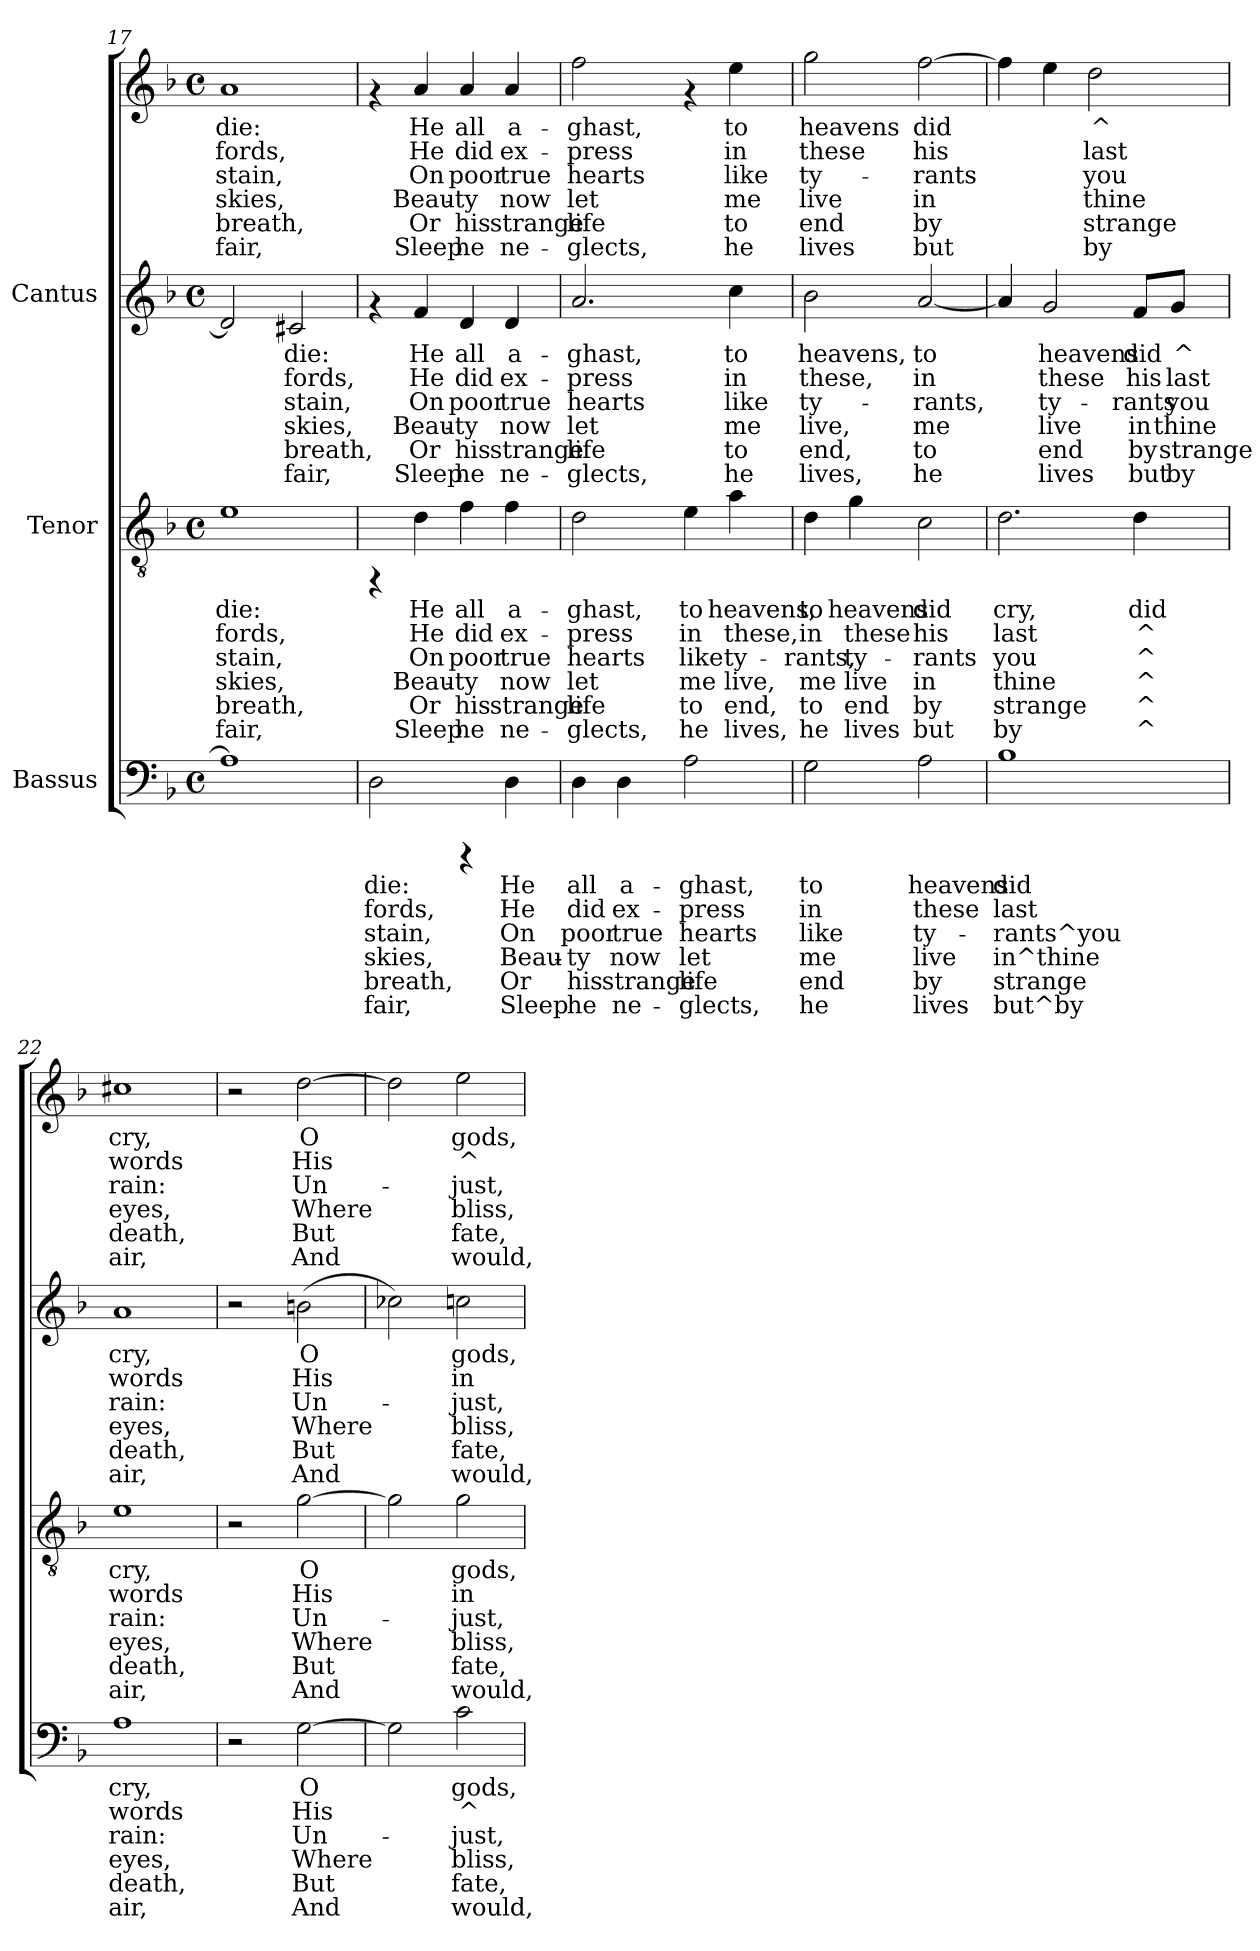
**kern	**text	**text	**text	**text	**text	**text	**kern	**text	**text	**text	**text	**text	**text	**kern	**text	**text	**text	**text	**text	**text	**kern	**text	**text	**text	**text	**text	**text
*part3	*part3	*part3	*part3	*part3	*part3	*part3	*part2	*part2	*part2	*part2	*part2	*part2	*part2	*part1	*part1	*part1	*part1	*part1	*part1	*part1	*part1	*part1	*part1	*part1	*part1	*part1	*part1
*staff4	*staff4	*staff4	*staff4	*staff4	*staff4	*staff4	*staff3	*staff3	*staff3	*staff3	*staff3	*staff3	*staff3	*staff2	*staff2	*staff2	*staff2	*staff2	*staff2	*staff2	*staff1	*staff1	*staff1	*staff1	*staff1	*staff1	*staff1
*I"Bassus	*	*	*	*	*	*	*I"Tenor	*	*	*	*	*	*	*I"Cantus	*	*	*	*	*	*	*	*	*	*	*	*	*
*clefF4	*	*	*	*	*	*	*clefGv2	*	*	*	*	*	*	*clefG2	*	*	*	*	*	*	*clefG2	*	*	*	*	*	*
*k[b-]	*	*	*	*	*	*	*k[b-]	*	*	*	*	*	*	*k[b-]	*	*	*	*	*	*	*k[b-]	*	*	*	*	*	*
*F:	*	*	*	*	*	*	*F:	*	*	*	*	*	*	*F:	*	*	*	*	*	*	*F:	*	*	*	*	*	*
*M4/4	*	*	*	*	*	*	*M4/4	*	*	*	*	*	*	*M4/4	*	*	*	*	*	*	*M4/4	*	*	*	*	*	*
*met(c)	*	*	*	*	*	*	*met(c)	*	*	*	*	*	*	*met(c)	*	*	*	*	*	*	*met(c)	*	*	*	*	*	*
=17	=17	=17	=17	=17	=17	=17	=17	=17	=17	=17	=17	=17	=17	=17	=17	=17	=17	=17	=17	=17	=17	=17	=17	=17	=17	=17	=17
!	!	!	!	!	!	!	!	!LO:LY:b:cj	!LO:LY:b:cj	!LO:LY:b:cj	!LO:LY:b:cj	!LO:LY:b:cj	!LO:LY:b:cj	!	!LO:LY:b:cj	!LO:LY:b:cj	!LO:LY:b:cj	!LO:LY:b:cj	!LO:LY:b:cj	!LO:LY:b:cj	!	!LO:LY:b	!LO:LY:b	!LO:LY:b	!LO:LY:b	!LO:LY:b	!LO:LY:b
1A]	.	.	.	.	.	.	1e	die:	fords,	stain,	skies,	breath,	fair,	2d/]	.	.	.	.	.	.	1a	die:	fords,	stain,	skies,	breath,	fair,
!	!	!	!	!	!	!	!	!	!	!	!	!	!	!	!LO:LY:b:cj	!LO:LY:b:cj	!LO:LY:b:cj	!LO:LY:b:cj	!LO:LY:b:cj	!LO:LY:b:cj	!	!	!	!	!	!	!
.	.	.	.	.	.	.	.	.	.	.	.	.	.	2c#X/	die:	fords,	stain,	skies,	breath,	fair,	.	.	.	.	.	.	.
=18	=18	=18	=18	=18	=18	=18	=18	=18	=18	=18	=18	=18	=18	=18	=18	=18	=18	=18	=18	=18	=18	=18	=18	=18	=18	=18	=18
!	!LO:LY:b:cj	!LO:LY:b:cj	!LO:LY:b:cj	!LO:LY:b:cj	!LO:LY:b:cj	!LO:LY:b:cj	!	!	!	!	!	!	!	!	!	!	!	!	!	!	!	!	!	!	!	!	!
2D\	die:	fords,	stain,	skies,	breath,	fair,	4rFF	.	.	.	.	.	.	4rf	.	.	.	.	.	.	4rf	.	.	.	.	.	.
!	!	!	!	!	!	!	!	!LO:LY:b:cj	!LO:LY:b:cj	!LO:LY:b:cj	!LO:LY:b:cj	!LO:LY:b:cj	!LO:LY:b:cj	!	!LO:LY:b:cj	!LO:LY:b:cj	!LO:LY:b:cj	!LO:LY:b:cj	!LO:LY:b:cj	!LO:LY:b:cj	!	!LO:LY:b	!LO:LY:b	!LO:LY:b	!LO:LY:b	!LO:LY:b	!LO:LY:b
.	.	.	.	.	.	.	4d\	He	He	On	Beau-	-Or	Sleep	4f/	-He	He	On	Beau-	-Or	Sleep	4a/	He	He	On	Beau-	-Or	Sleep
!	!	!	!	!	!	!	!	!LO:LY:b:cj	!LO:LY:b:cj	!LO:LY:b:cj	!LO:LY:b:cj	!LO:LY:b:cj	!LO:LY:b:cj	!	!LO:LY:b:cj	!LO:LY:b:cj	!LO:LY:b:cj	!LO:LY:b:cj	!LO:LY:b:cj	!LO:LY:b:cj	!	!LO:LY:b	!LO:LY:b	!LO:LY:b	!LO:LY:b	!LO:LY:b	!LO:LY:b
4rCCC	.	.	.	.	.	.	4f\	all	did	poor	ty	his	he	4d/	all	did	poor	ty	his	he	4a/	all	did	poor	ty	his	he
!	!LO:LY:b:cj	!LO:LY:b:cj	!LO:LY:b:cj	!LO:LY:b:cj	!LO:LY:b:cj	!LO:LY:b:cj	!	!LO:LY:b:cj	!LO:LY:b:cj	!LO:LY:b:cj	!LO:LY:b:cj	!LO:LY:b:cj	!LO:LY:b:cj	!	!LO:LY:b:cj	!LO:LY:b:cj	!LO:LY:b:cj	!LO:LY:b:cj	!LO:LY:b:cj	!LO:LY:b:cj	!	!LO:LY:b	!LO:LY:b	!LO:LY:b	!LO:LY:b	!LO:LY:b	!LO:LY:b
4D\	He	He	On	Beau-	-Or	Sleep	4f\	a-	-ex-	-true	now	strange	ne-	4d/	a-	-ex-	-true	now	strange	ne-	4a/	a-	-ex-	-true	now	strange	ne-
=19	=19	=19	=19	=19	=19	=19	=19	=19	=19	=19	=19	=19	=19	=19	=19	=19	=19	=19	=19	=19	=19	=19	=19	=19	=19	=19	=19
!	!LO:LY:b:cj	!LO:LY:b:cj	!LO:LY:b:cj	!LO:LY:b:cj	!LO:LY:b:cj	!LO:LY:b:cj	!	!LO:LY:b:cj	!LO:LY:b:cj	!LO:LY:b:cj	!LO:LY:b:cj	!LO:LY:b:cj	!LO:LY:b:cj	!	!LO:LY:b:cj	!LO:LY:b:cj	!LO:LY:b:cj	!LO:LY:b:cj	!LO:LY:b:cj	!LO:LY:b:cj	!	!LO:LY:b	!LO:LY:b	!LO:LY:b	!LO:LY:b	!LO:LY:b	!LO:LY:b
4D\	all	did	poor	ty	his	he	2d\	-ghast,	press	hearts	let	life	glects,	2.a/	ghast,	press	hearts	let	life	glects,	2ff\	-ghast,	press	hearts	let	life	glects,
!	!LO:LY:b:cj	!LO:LY:b:cj	!LO:LY:b:cj	!LO:LY:b:cj	!LO:LY:b:cj	!LO:LY:b:cj	!	!	!	!	!	!	!	!	!	!	!	!	!	!	!	!	!	!	!	!	!
4D\	a-	-ex-	-true	now	strange	ne-	.	.	.	.	.	.	.	.	.	.	.	.	.	.	.	.	.	.	.	.	.
!	!LO:LY:b:cj	!LO:LY:b:cj	!LO:LY:b:cj	!LO:LY:b:cj	!LO:LY:b:cj	!LO:LY:b:cj	!	!LO:LY:b:cj	!LO:LY:b:cj	!LO:LY:b:cj	!LO:LY:b:cj	!LO:LY:b:cj	!LO:LY:b:cj	!	!	!	!	!	!	!	!	!	!	!	!	!	!
2A\	-ghast,	press	hearts	let	life	glects,	4e\	to	in	like	me	to	he	.	.	.	.	.	.	.	4rf	.	.	.	.	.	.
!	!	!	!	!	!	!	!	!LO:LY:b:cj	!LO:LY:b:cj	!LO:LY:b:cj	!LO:LY:b:cj	!LO:LY:b:cj	!LO:LY:b:cj	!	!LO:LY:b:cj	!LO:LY:b:cj	!LO:LY:b:cj	!LO:LY:b:cj	!LO:LY:b:cj	!LO:LY:b:cj	!	!LO:LY:b	!LO:LY:b	!LO:LY:b	!LO:LY:b	!LO:LY:b	!LO:LY:b
.	.	.	.	.	.	.	4a\	heavens,	these,	ty-	-live,	end,	lives,	4cc\	to	in	like	me	to	he	4ee\	to	in	like	me	to	he
=20	=20	=20	=20	=20	=20	=20	=20	=20	=20	=20	=20	=20	=20	=20	=20	=20	=20	=20	=20	=20	=20	=20	=20	=20	=20	=20	=20
!	!LO:LY:b:cj	!LO:LY:b:cj	!LO:LY:b:cj	!LO:LY:b:cj	!LO:LY:b:cj	!LO:LY:b:cj	!	!LO:LY:b:cj	!LO:LY:b:cj	!LO:LY:b:cj	!LO:LY:b:cj	!LO:LY:b:cj	!LO:LY:b:cj	!	!LO:LY:b:cj	!LO:LY:b:cj	!LO:LY:b:cj	!LO:LY:b:cj	!LO:LY:b:cj	!LO:LY:b:cj	!	!LO:LY:b	!LO:LY:b	!LO:LY:b	!LO:LY:b	!LO:LY:b	!LO:LY:b
2G\	to	in	like	me	end	he	4d\	to	in	rants,	me	to	he	2b-\	heavens,	these,	ty-	-live,	end,	lives,	2gg\	heavens	these	ty-	-live	end	lives
!	!	!	!	!	!	!	!	!LO:LY:b:cj	!LO:LY:b:cj	!LO:LY:b:cj	!LO:LY:b:cj	!LO:LY:b:cj	!LO:LY:b:cj	!	!	!	!	!	!	!	!	!	!	!	!	!	!
.	.	.	.	.	.	.	4g\	heavens	these	ty-	-live	end	lives	.	.	.	.	.	.	.	.	.	.	.	.	.	.
!	!LO:LY:b:cj	!LO:LY:b:cj	!LO:LY:b:cj	!LO:LY:b:cj	!LO:LY:b:cj	!LO:LY:b:cj	!	!LO:LY:b:cj	!LO:LY:b:cj	!LO:LY:b:cj	!LO:LY:b:cj	!LO:LY:b:cj	!LO:LY:b:cj	!	!LO:LY:b:cj	!LO:LY:b:cj	!LO:LY:b:cj	!LO:LY:b:cj	!LO:LY:b:cj	!LO:LY:b:cj	!	!LO:LY:b	!LO:LY:b	!LO:LY:b	!LO:LY:b	!LO:LY:b	!LO:LY:b
2A\	heavens	these	ty-	-live	by	lives	2c\	did	his	rants	in	by	but	[<2a/	to	in	rants,	me	to	he	[>2ff\	did	his	rants	in	by	but
!!LO:LB:g=z
=21	=21	=21	=21	=21	=21	=21	=21	=21	=21	=21	=21	=21	=21	=21	=21	=21	=21	=21	=21	=21	=21	=21	=21	=21	=21	=21	=21
!	!LO:LY:b:cj	!LO:LY:b:cj	!LO:LY:b:cj	!LO:LY:b:cj	!LO:LY:b:cj	!LO:LY:b:cj	!	!LO:LY:b:cj	!LO:LY:b:cj	!LO:LY:b:cj	!LO:LY:b:cj	!LO:LY:b:cj	!LO:LY:b:cj	!	!LO:LY:b:cj	!LO:LY:b:cj	!LO:LY:b:cj	!LO:LY:b:cj	!LO:LY:b:cj	!LO:LY:b:cj	!	!LO:LY:b	!LO:LY:b	!LO:LY:b	!LO:LY:b	!LO:LY:b	!LO:LY:b
1B-	did	last	rants^you	in^thine	strange	but^by	2.d\	cry,	last	you	thine	strange	by	4a/]	.	.	.	.	.	.	4ff\]	.	.	.	.	.	.
!	!	!	!	!	!	!	!	!	!	!	!	!	!	!	!LO:LY:b:cj	!LO:LY:b:cj	!LO:LY:b:cj	!LO:LY:b:cj	!LO:LY:b:cj	!LO:LY:b:cj	!	!LO:LY:b	!LO:LY:b	!LO:LY:b	!LO:LY:b	!LO:LY:b	!LO:LY:b
.	.	.	.	.	.	.	.	.	.	.	.	.	.	2g/	heavens	these	ty-	-live	end	lives	4ee\	.	.	.	.	.	.
!	!	!	!	!	!	!	!	!	!	!	!	!	!	!	!	!	!	!	!	!	!	!LO:LY:b	!LO:LY:b	!LO:LY:b	!LO:LY:b	!LO:LY:b	!LO:LY:b
.	.	.	.	.	.	.	.	.	.	.	.	.	.	.	.	.	.	.	.	.	2dd\	^	last	you	thine	strange	by
!	!	!	!	!	!	!	!	!LO:LY:b:cj	!LO:LY:b:cj	!LO:LY:b:cj	!LO:LY:b:cj	!LO:LY:b:cj	!LO:LY:b:cj	!	!LO:LY:b:cj	!LO:LY:b:cj	!LO:LY:b:cj	!LO:LY:b:cj	!LO:LY:b:cj	!LO:LY:b:cj	!	!	!	!	!	!	!
.	.	.	.	.	.	.	4d\	did	^	^	^	^	^	8f/L	did	his	rants	in	by	but	.	.	.	.	.	.	.
!	!	!	!	!	!	!	!	!	!	!	!	!	!	!	!LO:LY:b:cj	!LO:LY:b:cj	!LO:LY:b:cj	!LO:LY:b:cj	!LO:LY:b:cj	!LO:LY:b:cj	!	!	!	!	!	!	!
.	.	.	.	.	.	.	.	.	.	.	.	.	.	8g/J	^	last	you	thine	strange	by	.	.	.	.	.	.	.
=22	=22	=22	=22	=22	=22	=22	=22	=22	=22	=22	=22	=22	=22	=22	=22	=22	=22	=22	=22	=22	=22	=22	=22	=22	=22	=22	=22
!	!LO:LY:b:cj	!LO:LY:b:cj	!LO:LY:b:cj	!LO:LY:b:cj	!LO:LY:b:cj	!LO:LY:b:cj	!	!LO:LY:b:cj	!LO:LY:b:cj	!LO:LY:b:cj	!LO:LY:b:cj	!LO:LY:b:cj	!LO:LY:b:cj	!	!LO:LY:b:cj	!LO:LY:b:cj	!LO:LY:b:cj	!LO:LY:b:cj	!LO:LY:b:cj	!LO:LY:b:cj	!	!LO:LY:b	!LO:LY:b	!LO:LY:b	!LO:LY:b	!LO:LY:b	!LO:LY:b
1A	cry,	words	rain:	eyes,	death,	air,	1e	cry,	words	rain:	eyes,	death,	air,	1a	cry,	words	rain:	eyes,	death,	air,	1cc#X	cry,	words	rain:	eyes,	death,	air,
=23	=23	=23	=23	=23	=23	=23	=23	=23	=23	=23	=23	=23	=23	=23	=23	=23	=23	=23	=23	=23	=23	=23	=23	=23	=23	=23	=23
2r	.	.	.	.	.	.	2r	.	.	.	.	.	.	2r	.	.	.	.	.	.	2r	.	.	.	.	.	.
!	!LO:LY:b:cj	!LO:LY:b:cj	!LO:LY:b:cj	!LO:LY:b:cj	!LO:LY:b:cj	!LO:LY:b:cj	!	!LO:LY:b:cj	!LO:LY:b:cj	!LO:LY:b:cj	!LO:LY:b:cj	!LO:LY:b:cj	!LO:LY:b:cj	!	!LO:LY:b:cj	!LO:LY:b:cj	!LO:LY:b:cj	!LO:LY:b:cj	!LO:LY:b:cj	!LO:LY:b:cj	!	!LO:LY:b	!LO:LY:b	!LO:LY:b	!LO:LY:b	!LO:LY:b	!LO:LY:b
[>2G\	O	His	Un-	-Where	But	And	[>2g\	O	His	Un-	-Where	But	And	[>2bn\	O	His	Un-	-Where	But	And	[>2dd\	O	His	Un-	-Where	But	And
=24	=24	=24	=24	=24	=24	=24	=24	=24	=24	=24	=24	=24	=24	=24	=24	=24	=24	=24	=24	=24	=24	=24	=24	=24	=24	=24	=24
!	!LO:LY:b:cj	!LO:LY:b:cj	!LO:LY:b:cj	!LO:LY:b:cj	!LO:LY:b:cj	!LO:LY:b:cj	!	!LO:LY:b:cj	!LO:LY:b:cj	!LO:LY:b:cj	!LO:LY:b:cj	!LO:LY:b:cj	!LO:LY:b:cj	!	!LO:LY:b:cj	!LO:LY:b:cj	!LO:LY:b:cj	!LO:LY:b:cj	!LO:LY:b:cj	!LO:LY:b:cj	!	!LO:LY:b	!LO:LY:b	!LO:LY:b	!LO:LY:b	!LO:LY:b	!LO:LY:b
2G\]	.	.	.	.	.	.	2g\]	.	.	.	.	.	.	2cc-X\]	.	.	.	.	.	.	2dd\]	.	.	.	.	.	.
!	!LO:LY:b:cj	!LO:LY:b:cj	!LO:LY:b:cj	!LO:LY:b:cj	!LO:LY:b:cj	!LO:LY:b:cj	!	!LO:LY:b:cj	!LO:LY:b:cj	!LO:LY:b:cj	!LO:LY:b:cj	!LO:LY:b:cj	!LO:LY:b:cj	!	!LO:LY:b:cj	!LO:LY:b:cj	!LO:LY:b:cj	!LO:LY:b:cj	!LO:LY:b:cj	!LO:LY:b:cj	!	!LO:LY:b	!LO:LY:b	!LO:LY:b	!LO:LY:b	!LO:LY:b	!LO:LY:b
2c\	gods,	^	just,	bliss,	fate,	would,	2g\	gods,	in-	-just,	bliss,	fate,	would,	2ccn\	gods,	in-	-just,	bliss,	fate,	would,	2ee\	gods,	^	just,	bliss,	fate,	would,
=	=	=	=	=	=	=	=	=	=	=	=	=	=	=	=	=	=	=	=	=	=	=	=	=	=	=	=
*-	*-	*-	*-	*-	*-	*-	*-	*-	*-	*-	*-	*-	*-	*-	*-	*-	*-	*-	*-	*-	*-	*-	*-	*-	*-	*-	*-
